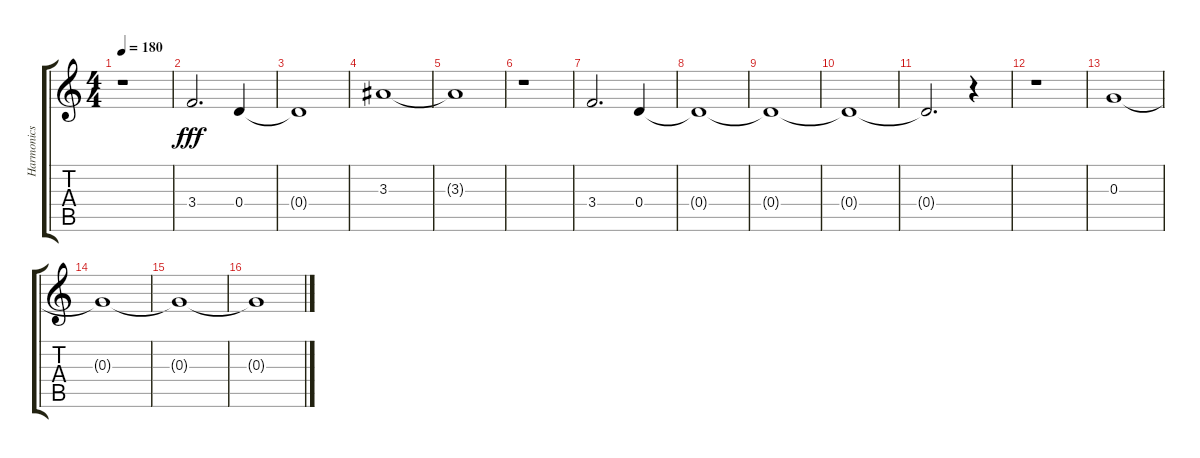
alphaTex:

\track ("Harmonics" "Harmonics") {instrument guitarharmonics}
\staff {score tabs}
\tuning (E4 B3 G3 D3 A2 E2) {hide}
\ts (4 4)
\tempo 180
\clef g2
\ks c
r.1{dy fff} |
3.4.2{d} 0.4.4 |
0.4{t}.1 |
3.3.1 |
3.3{t}.1 |
r.1 |
3.4.2{d} 0.4.4 |
0.4{t}.1 |
0.4{t}.1 |
0.4{t}.1 |
0.4{t}.2{d} r.4 |
r.1 |
0.3.1 |
0.3{t}.1 |
0.3{t}.1 |
0.3{t}.1
